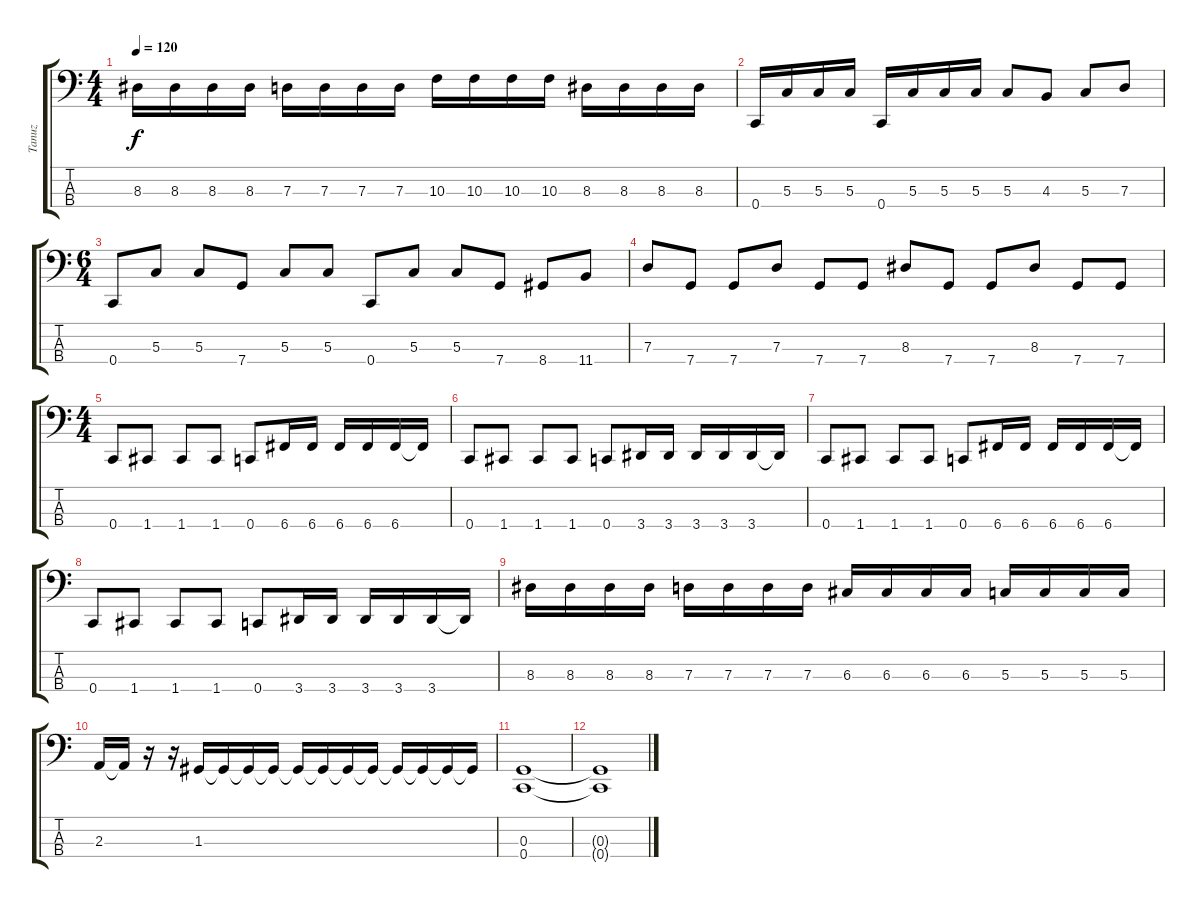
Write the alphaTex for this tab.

\track ("Tanuz" "Tanuz") {instrument electricbasspick}
\staff {score tabs}
\tuning (F2 C2 G1 C1) {hide}
\ts (4 4)
\tempo 120
\clef f4
\ks c
8.3.16{dy f} 8.3.16 8.3.16 8.3.16 7.3.16 7.3.16 7.3.16 7.3.16 10.3.16 10.3.16 10.3.16 10.3.16 8.3.16 8.3.16 8.3.16 8.3.16 |
0.4.16 5.3.16 5.3.16 5.3.16 0.4.16 5.3.16 5.3.16 5.3.16 5.3.8 4.3.8 5.3.8 7.3.8 |
\ts (6 4)
0.4.8 5.3.8 5.3.8 7.4.8 5.3.8 5.3.8 0.4.8 5.3.8 5.3.8 7.4.8 8.4.8 11.4.8 |
7.3.8 7.4.8 7.4.8 7.3.8 7.4.8 7.4.8 8.3.8 7.4.8 7.4.8 8.3.8 7.4.8 7.4.8 |
\ts (4 4)
0.4.8 1.4.8 1.4.8 1.4.8 0.4.8 6.4.16 6.4.16 6.4.16 6.4.16 6.4.16 6.4{t}.16 |
0.4.8 1.4.8 1.4.8 1.4.8 0.4.8 3.4.16 3.4.16 3.4.16 3.4.16 3.4.16 3.4{t}.16 |
0.4.8 1.4.8 1.4.8 1.4.8 0.4.8 6.4.16 6.4.16 6.4.16 6.4.16 6.4.16 6.4{t}.16 |
0.4.8 1.4.8 1.4.8 1.4.8 0.4.8 3.4.16 3.4.16 3.4.16 3.4.16 3.4.16 3.4{t}.16 |
8.3.16 8.3.16 8.3.16 8.3.16 7.3.16 7.3.16 7.3.16 7.3.16 6.3.16 6.3.16 6.3.16 6.3.16 5.3.16 5.3.16 5.3.16 5.3.16 |
2.3.16 2.3{t}.16 r.16 r.16 1.3.16 1.3{t}.16 1.3{t}.16 1.3{t}.16 1.3{t}.16 1.3{t}.16 1.3{t}.16 1.3{t}.16 1.3{t}.16 1.3{t}.16 1.3{t}.16 1.3{t}.16 |
(0.3 0.4).1 |
(0.3{t} 0.4{t}).1
